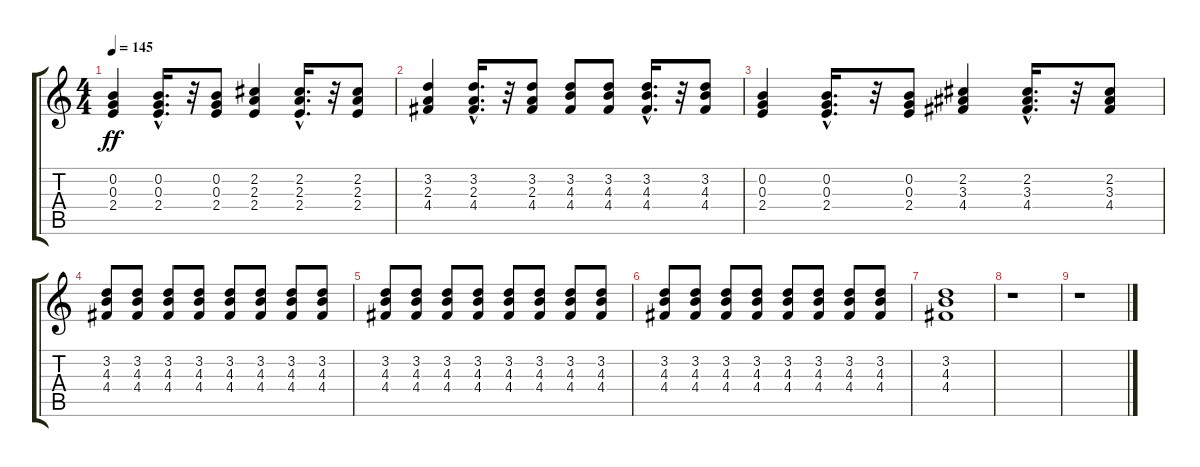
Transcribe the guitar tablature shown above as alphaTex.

\track "" {instrument acousticguitarsteel}
\staff {score tabs}
\tuning (E4 B3 G3 D3 A2 E2) {hide}
\ts (4 4)
\tempo 145
\clef g2
\ks c
(0.2 0.3 2.4).4{dy ff} (0.2{hac} 0.3{hac} 2.4{hac}).16{d} r.32 (0.2 0.3 2.4).8 (2.2 2.3 2.4).4 (2.2{hac} 2.3{hac} 2.4{hac}).16{d} r.32 (2.2 2.3 2.4).8 |
(3.2 2.3 4.4).4 (3.2{hac} 2.3{hac} 4.4{hac}).16{d} r.32 (3.2 2.3 4.4).8 (3.2 4.3 4.4).8 (3.2 4.3 4.4).8 (3.2{hac} 4.3{hac} 4.4{hac}).16{d} r.32 (3.2 4.3 4.4).8 |
(0.2 0.3 2.4).4 (0.2{hac} 0.3{hac} 2.4{hac}).16{d} r.32 (0.2 0.3 2.4).8 (2.2 3.3 4.4).4 (2.2{hac} 3.3{hac} 4.4{hac}).16{d} r.32 (2.2 3.3 4.4).8 |
(3.2 4.3 4.4).8 (3.2 4.3 4.4).8 (3.2 4.3 4.4).8 (3.2 4.3 4.4).8 (3.2 4.3 4.4).8 (3.2 4.3 4.4).8 (3.2 4.3 4.4).8 (3.2 4.3 4.4).8 |
(3.2 4.3 4.4).8 (3.2 4.3 4.4).8 (3.2 4.3 4.4).8 (3.2 4.3 4.4).8 (3.2 4.3 4.4).8 (3.2 4.3 4.4).8 (3.2 4.3 4.4).8 (3.2 4.3 4.4).8 |
(3.2 4.3 4.4).8 (3.2 4.3 4.4).8 (3.2 4.3 4.4).8 (3.2 4.3 4.4).8 (3.2 4.3 4.4).8 (3.2 4.3 4.4).8 (3.2 4.3 4.4).8 (3.2 4.3 4.4).8 |
(3.2 4.3 4.4).1 |
r.1 |
r.1
